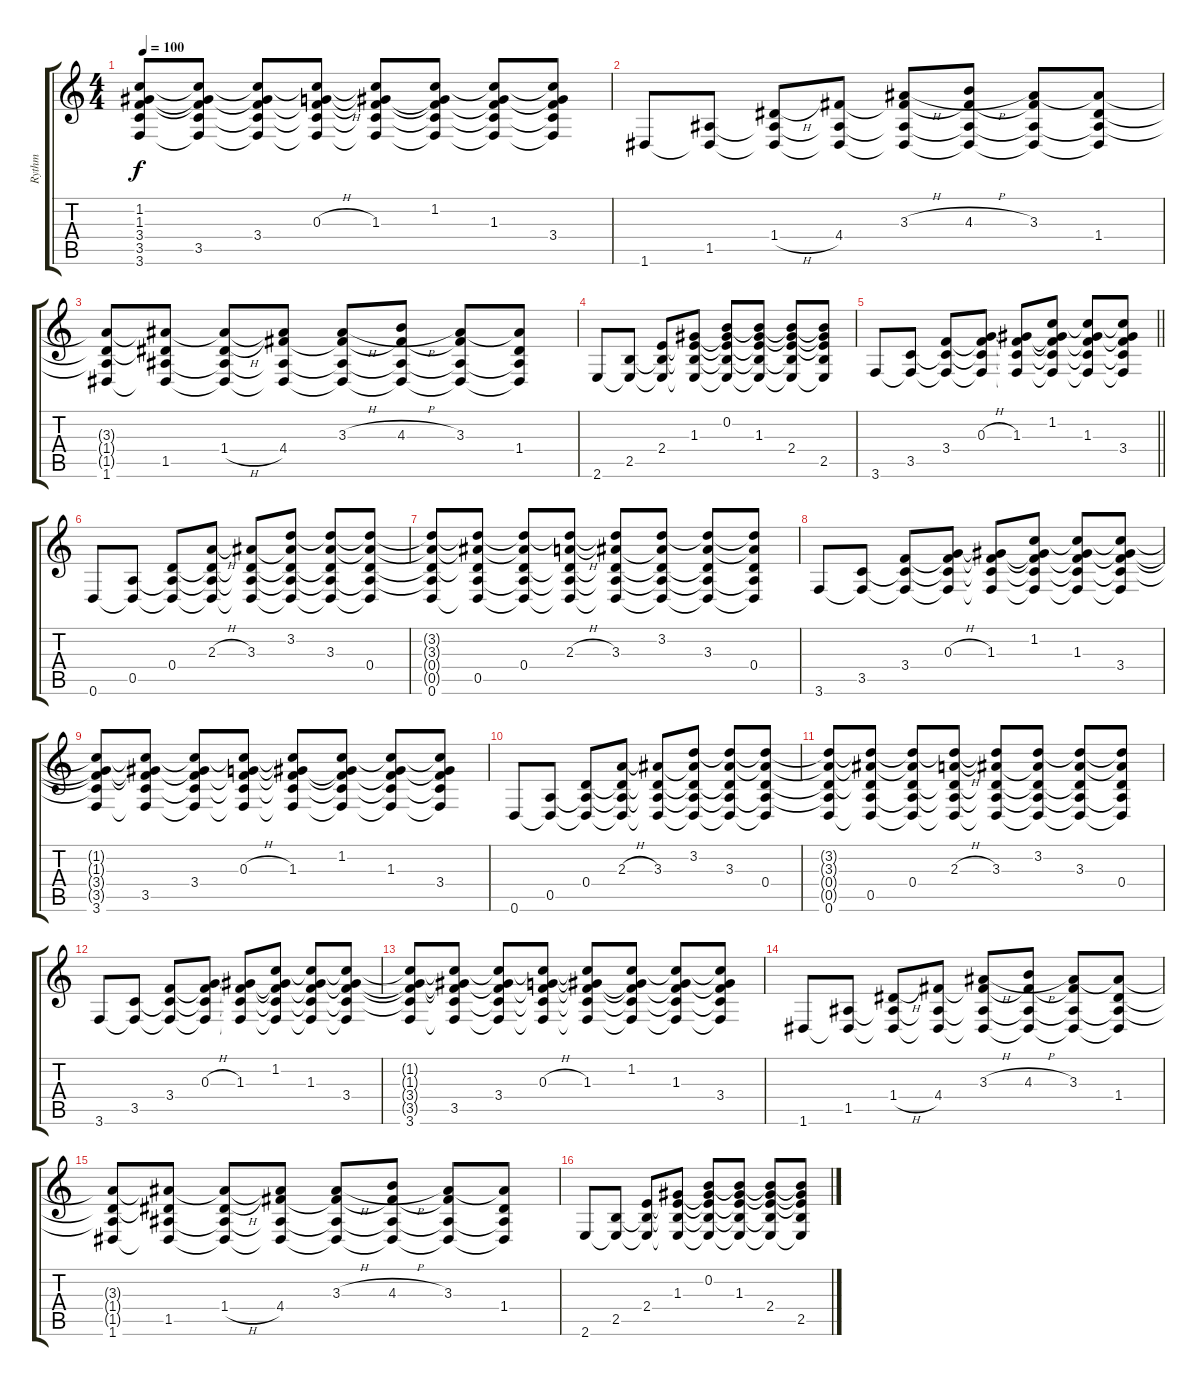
\track ("Rythm" "Rythm") {instrument acousticguitarnylon}
\staff {score tabs}
\tuning (E4 B3 G3 D3 A2 D2) {hide}
\ts (4 4)
\tempo 100
\clef g2
\ks c
(1.2{t} 1.3{t} 3.4{t} 3.5{t} 3.6).8{dy f} (1.2{t} 1.3{t} 3.4{t} 3.5 3.6{t}).8 (1.2{t} 1.3{t} 3.4 3.5{t} 3.6{t}).8 (1.2{t} 0.3{h} 3.4{t} 3.5{t} 3.6{t}).8 (1.2{t} 1.3 3.4{t} 3.5{t} 3.6{t}).8 (1.2 1.3{t} 3.4{t} 3.5{t} 3.6{t}).8 (1.2{t} 1.3 3.4{t} 3.5{t} 3.6{t}).8 (1.2{t} 1.3{t} 3.4 3.5{t} 3.6{t}).8 |
1.6.8 (1.5 1.6{t}).8 (1.4{h} 1.5{t} 1.6{t}).8 (4.4 1.5{t} 1.6{t}).8 (3.3{h} 4.4{t} 1.5{t} 1.6{t}).8 (4.3{h} 4.4{t} 1.5{t} 1.6{t}).8 (3.3 4.4{t} 1.5{t} 1.6{t}).8 (3.3{t} 1.4 1.5{t} 1.6{t}).8 |
(3.3{t} 1.4{t} 1.5{t} 1.6).8 (3.3{t} 1.4{t} 1.5 1.6{t}).8 (3.3{t} 1.4{h} 1.5{t} 1.6{t}).8 (3.3{t} 4.4 1.5{t} 1.6{t}).8 (3.3{h} 4.4{t} 1.5{t} 1.6{t}).8 (4.3{h} 4.4{t} 1.5{t} 1.6{t}).8 (3.3 4.4{t} 1.5{t} 1.6{t}).8 (3.3{t} 1.4 1.5{t} 1.6{t}).8 |
2.6.8 (2.5 2.6{t}).8 (2.4 2.5{t} 2.6{t}).8 (1.3 2.4{t} 2.5{t} 2.6{t}).8 (0.2 1.3{t} 2.4{t} 2.5{t} 2.6{t}).8 (0.2{t} 1.3 2.4{t} 2.5{t} 2.6{t}).8 (0.2{t} 1.3{t} 2.4 2.5{t} 2.6{t}).8 (0.2{t} 1.3{t} 2.4{t} 2.5 2.6{t}).8 |
\barLineRight lightlight
3.6.8 (3.5 3.6{t}).8 (3.4 3.5{t} 3.6{t}).8 (0.3{h} 3.4{t} 3.5{t} 3.6{t}).8 (1.3 3.4{t} 3.5{t} 3.6{t}).8 (1.2 1.3{t} 3.4{t} 3.5{t} 3.6{t}).8 (1.2{t} 1.3 3.4{t} 3.5{t} 3.6{t}).8 (1.2{t} 1.3{t} 3.4 3.5{t} 3.6{t}).8 |
0.6.8 (0.5 0.6{t}).8 (0.4 0.5{t} 0.6{t}).8 (2.3{h} 0.4{t} 0.5{t} 0.6{t}).8 (3.3 0.4{t} 0.5{t} 0.6{t}).8 (3.2 3.3{t} 0.4{t} 0.5{t} 0.6{t}).8 (3.2{t} 3.3 0.4{t} 0.5{t} 0.6{t}).8 (3.2{t} 3.3{t} 0.4 0.5{t} 0.6{t}).8 |
(3.2{t} 3.3{t} 0.4{t} 0.5{t} 0.6).8 (3.2{t} 3.3{t} 0.4{t} 0.5 0.6{t}).8 (3.2{t} 3.3{t} 0.4 0.5{t} 0.6{t}).8 (3.2{t} 2.3{h} 0.4{t} 0.5{t} 0.6{t}).8 (3.2{t} 3.3 0.4{t} 0.5{t} 0.6{t}).8 (3.2 3.3{t} 0.4{t} 0.5{t} 0.6{t}).8 (3.2{t} 3.3 0.4{t} 0.5{t} 0.6{t}).8 (3.2{t} 3.3{t} 0.4 0.5{t} 0.6{t}).8 |
3.6.8 (3.5 3.6{t}).8 (3.4 3.5{t} 3.6{t}).8 (0.3{h} 3.4{t} 3.5{t} 3.6{t}).8 (1.3 3.4{t} 3.5{t} 3.6{t}).8 (1.2 1.3{t} 3.4{t} 3.5{t} 3.6{t}).8 (1.2{t} 1.3 3.4{t} 3.5{t} 3.6{t}).8 (1.2{t} 1.3{t} 3.4 3.5{t} 3.6{t}).8 |
(1.2{t} 1.3{t} 3.4{t} 3.5{t} 3.6).8 (1.2{t} 1.3{t} 3.4{t} 3.5 3.6{t}).8 (1.2{t} 1.3{t} 3.4 3.5{t} 3.6{t}).8 (1.2{t} 0.3{h} 3.4{t} 3.5{t} 3.6{t}).8 (1.2{t} 1.3 3.4{t} 3.5{t} 3.6{t}).8 (1.2 1.3{t} 3.4{t} 3.5{t} 3.6{t}).8 (1.2{t} 1.3 3.4{t} 3.5{t} 3.6{t}).8 (1.2{t} 1.3{t} 3.4 3.5{t} 3.6{t}).8 |
0.6.8 (0.5 0.6{t}).8 (0.4 0.5{t} 0.6{t}).8 (2.3{h} 0.4{t} 0.5{t} 0.6{t}).8 (3.3 0.4{t} 0.5{t} 0.6{t}).8 (3.2 3.3{t} 0.4{t} 0.5{t} 0.6{t}).8 (3.2{t} 3.3 0.4{t} 0.5{t} 0.6{t}).8 (3.2{t} 3.3{t} 0.4 0.5{t} 0.6{t}).8 |
(3.2{t} 3.3{t} 0.4{t} 0.5{t} 0.6).8 (3.2{t} 3.3{t} 0.4{t} 0.5 0.6{t}).8 (3.2{t} 3.3{t} 0.4 0.5{t} 0.6{t}).8 (3.2{t} 2.3{h} 0.4{t} 0.5{t} 0.6{t}).8 (3.2{t} 3.3 0.4{t} 0.5{t} 0.6{t}).8 (3.2 3.3{t} 0.4{t} 0.5{t} 0.6{t}).8 (3.2{t} 3.3 0.4{t} 0.5{t} 0.6{t}).8 (3.2{t} 3.3{t} 0.4 0.5{t} 0.6{t}).8 |
3.6.8 (3.5 3.6{t}).8 (3.4 3.5{t} 3.6{t}).8 (0.3{h} 3.4{t} 3.5{t} 3.6{t}).8 (1.3 3.4{t} 3.5{t} 3.6{t}).8 (1.2 1.3{t} 3.4{t} 3.5{t} 3.6{t}).8 (1.2{t} 1.3 3.4{t} 3.5{t} 3.6{t}).8 (1.2{t} 1.3{t} 3.4 3.5{t} 3.6{t}).8 |
(1.2{t} 1.3{t} 3.4{t} 3.5{t} 3.6).8 (1.2{t} 1.3{t} 3.4{t} 3.5 3.6{t}).8 (1.2{t} 1.3{t} 3.4 3.5{t} 3.6{t}).8 (1.2{t} 0.3{h} 3.4{t} 3.5{t} 3.6{t}).8 (1.2{t} 1.3 3.4{t} 3.5{t} 3.6{t}).8 (1.2 1.3{t} 3.4{t} 3.5{t} 3.6{t}).8 (1.2{t} 1.3 3.4{t} 3.5{t} 3.6{t}).8 (1.2{t} 1.3{t} 3.4 3.5{t} 3.6{t}).8 |
1.6.8 (1.5 1.6{t}).8 (1.4{h} 1.5{t} 1.6{t}).8 (4.4 1.5{t} 1.6{t}).8 (3.3{h} 4.4{t} 1.5{t} 1.6{t}).8 (4.3{h} 4.4{t} 1.5{t} 1.6{t}).8 (3.3 4.4{t} 1.5{t} 1.6{t}).8 (3.3{t} 1.4 1.5{t} 1.6{t}).8 |
(3.3{t} 1.4{t} 1.5{t} 1.6).8 (3.3{t} 1.4{t} 1.5 1.6{t}).8 (3.3{t} 1.4{h} 1.5{t} 1.6{t}).8 (3.3{t} 4.4 1.5{t} 1.6{t}).8 (3.3{h} 4.4{t} 1.5{t} 1.6{t}).8 (4.3{h} 4.4{t} 1.5{t} 1.6{t}).8 (3.3 4.4{t} 1.5{t} 1.6{t}).8 (3.3{t} 1.4 1.5{t} 1.6{t}).8 |
2.6.8 (2.5 2.6{t}).8 (2.4 2.5{t} 2.6{t}).8 (1.3 2.4{t} 2.5{t} 2.6{t}).8 (0.2 1.3{t} 2.4{t} 2.5{t} 2.6{t}).8 (0.2{t} 1.3 2.4{t} 2.5{t} 2.6{t}).8 (0.2{t} 1.3{t} 2.4 2.5{t} 2.6{t}).8 (0.2{t} 1.3{t} 2.4{t} 2.5 2.6{t}).8
